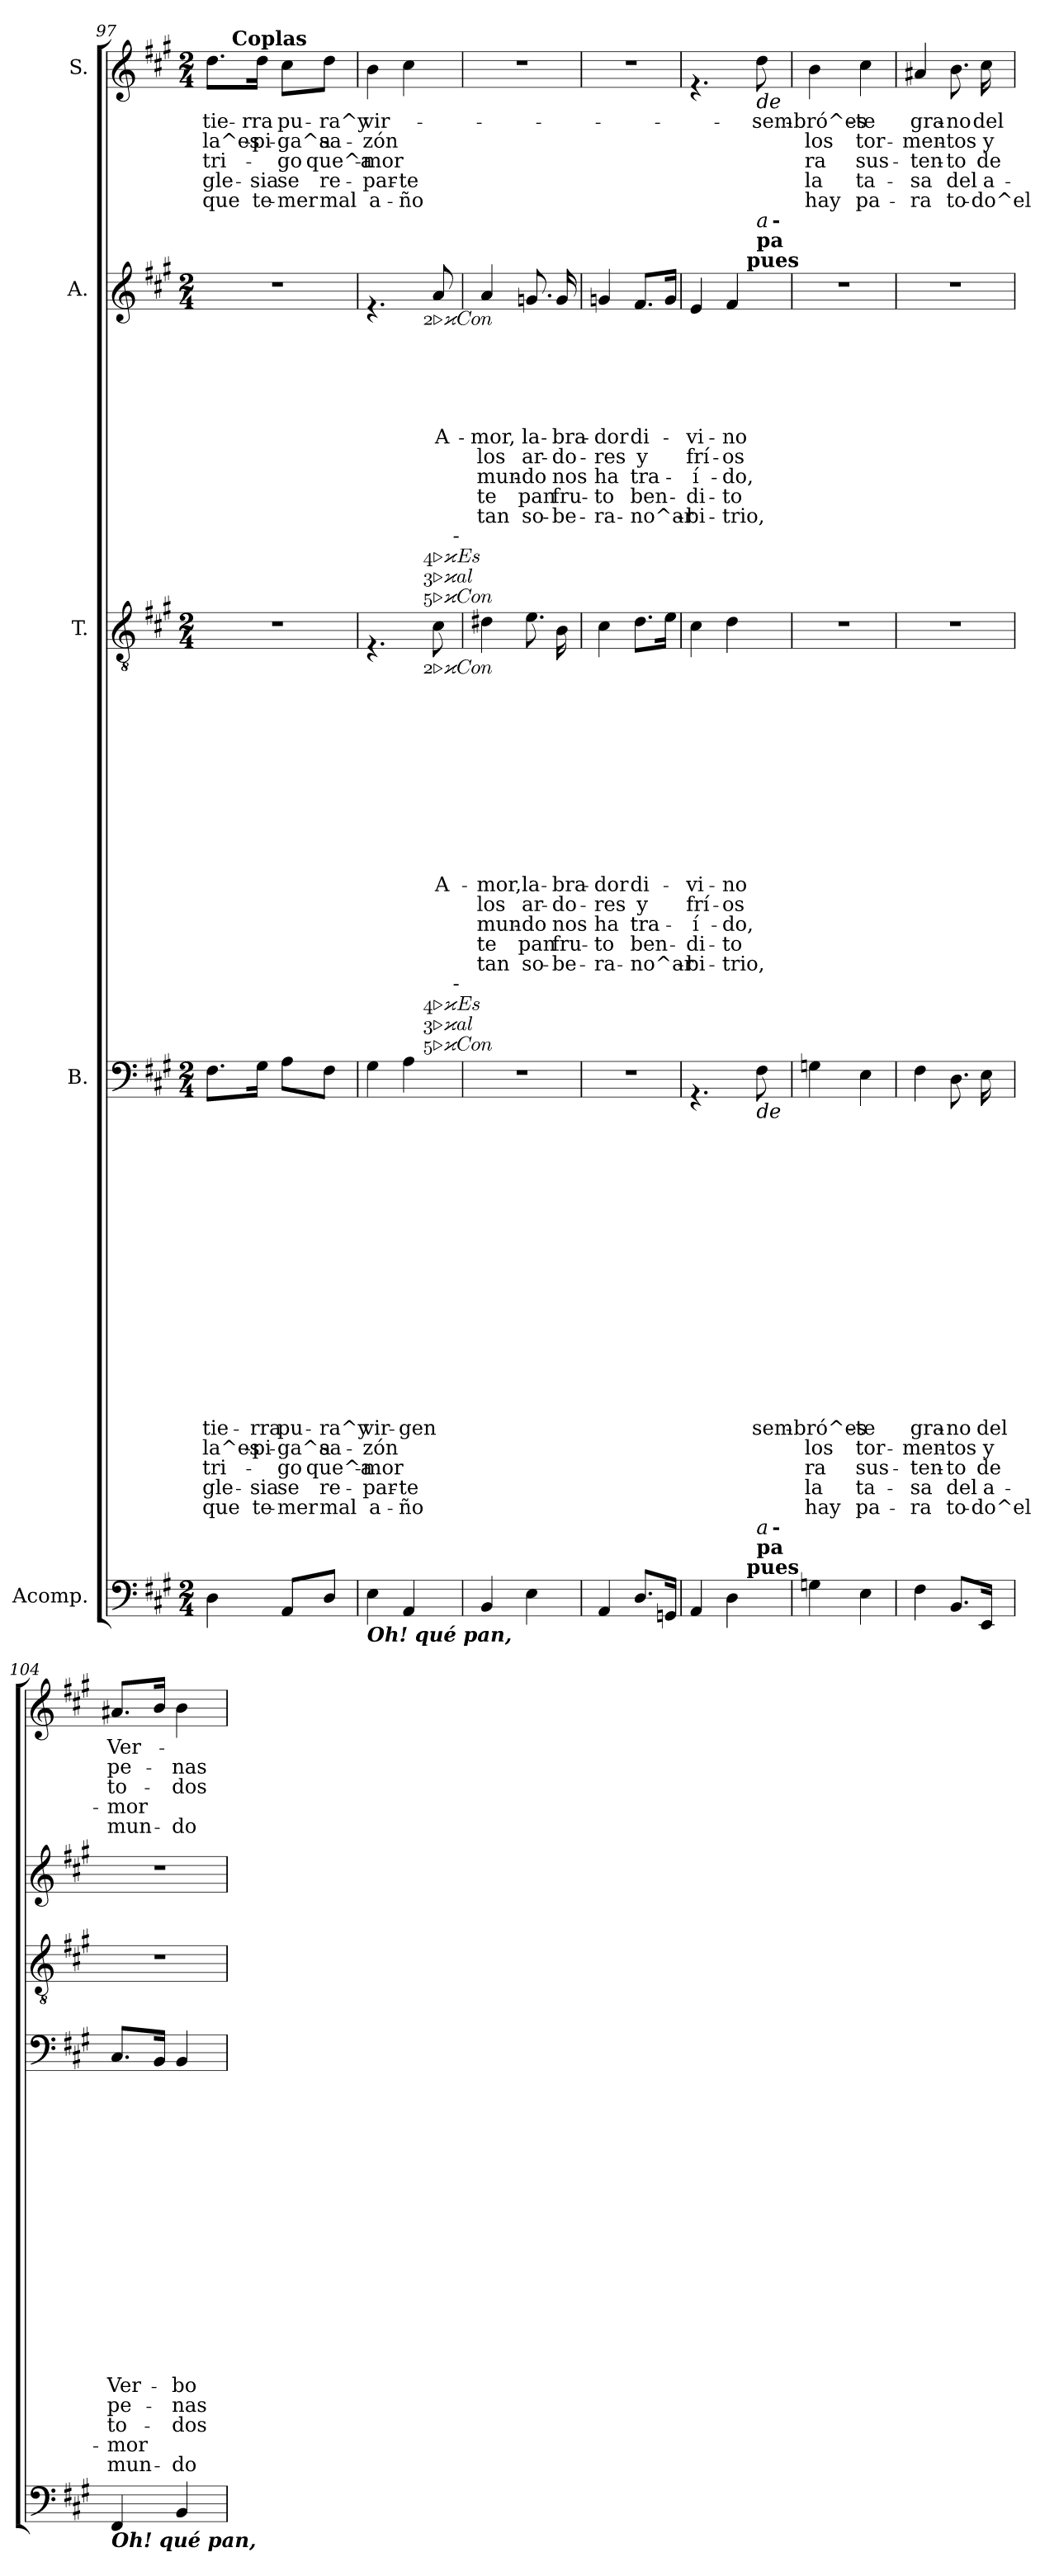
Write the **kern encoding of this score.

**kern	**kern	**text	**text	**text	**text	**text	**text	**text	**text	**text	**text	**text	**text	**text	**text	**text	**text	**text	**text	**text	**text	**kern	**text	**text	**text	**text	**text	**text	**text	**text	**text	**text	**text	**text	**text	**text	**text	**kern	**text	**text	**text	**text	**text	**text	**text	**text	**text	**text	**kern	**text	**text	**text	**text	**text
*part5	*part4	*part4	*part4	*part4	*part4	*part4	*part4	*part4	*part4	*part4	*part4	*part4	*part4	*part4	*part4	*part4	*part4	*part4	*part4	*part4	*part4	*part3	*part3	*part3	*part3	*part3	*part3	*part3	*part3	*part3	*part3	*part3	*part3	*part3	*part3	*part3	*part3	*part2	*part2	*part2	*part2	*part2	*part2	*part2	*part2	*part2	*part2	*part2	*part1	*part1	*part1	*part1	*part1	*part1
*staff5	*staff4	*staff4	*staff4	*staff4	*staff4	*staff4	*staff4	*staff4	*staff4	*staff4	*staff4	*staff4	*staff4	*staff4	*staff4	*staff4	*staff4	*staff4	*staff4	*staff4	*staff4	*staff3	*staff3	*staff3	*staff3	*staff3	*staff3	*staff3	*staff3	*staff3	*staff3	*staff3	*staff3	*staff3	*staff3	*staff3	*staff3	*staff2	*staff2	*staff2	*staff2	*staff2	*staff2	*staff2	*staff2	*staff2	*staff2	*staff2	*staff1	*staff1	*staff1	*staff1	*staff1	*staff1
*I"Acomp.	*I"B.	*	*	*	*	*	*	*	*	*	*	*	*	*	*	*	*	*	*	*	*	*I"T.	*	*	*	*	*	*	*	*	*	*	*	*	*	*	*	*I"A.	*	*	*	*	*	*	*	*	*	*	*I"S.	*	*	*	*	*
*clefF4	*clefF4	*	*	*	*	*	*	*	*	*	*	*	*	*	*	*	*	*	*	*	*	*clefGv2	*	*	*	*	*	*	*	*	*	*	*	*	*	*	*	*clefG2	*	*	*	*	*	*	*	*	*	*	*clefG2	*	*	*	*	*
*k[f#c#g#]	*k[f#c#g#]	*	*	*	*	*	*	*	*	*	*	*	*	*	*	*	*	*	*	*	*	*k[f#c#g#]	*	*	*	*	*	*	*	*	*	*	*	*	*	*	*	*k[f#c#g#]	*	*	*	*	*	*	*	*	*	*	*k[f#c#g#]	*	*	*	*	*
*A:	*A:	*	*	*	*	*	*	*	*	*	*	*	*	*	*	*	*	*	*	*	*	*A:	*	*	*	*	*	*	*	*	*	*	*	*	*	*	*	*A:	*	*	*	*	*	*	*	*	*	*	*A:	*	*	*	*	*
*M2/4	*M2/4	*	*	*	*	*	*	*	*	*	*	*	*	*	*	*	*	*	*	*	*	*M2/4	*	*	*	*	*	*	*	*	*	*	*	*	*	*	*	*M2/4	*	*	*	*	*	*	*	*	*	*	*M2/4	*	*	*	*	*
=97	=97	=97	=97	=97	=97	=97	=97	=97	=97	=97	=97	=97	=97	=97	=97	=97	=97	=97	=97	=97	=97	=97	=97	=97	=97	=97	=97	=97	=97	=97	=97	=97	=97	=97	=97	=97	=97	=97	=97	=97	=97	=97	=97	=97	=97	=97	=97	=97	=97	=97	=97	=97	=97	=97
!	!	!	!	!	!	!	!	!	!	!	!	!	!	!	!	!	!LO:LY:b	!LO:LY:b	!LO:LY:b	!LO:LY:b	!LO:LY:b	!	!	!	!	!	!	!	!	!	!	!	!	!	!	!	!	!	!	!	!	!	!	!	!	!	!	!	!	!LO:LY:b	!LO:LY:b	!LO:LY:b	!LO:LY:b	!LO:LY:b
*	*	*	*	*	*	*	*	*	*	*	*	*	*	*	*	*	*	*	*	*	*	*	*	*	*	*	*	*	*	*	*	*	*	*	*	*	*	*	*	*	*	*	*	*	*	*	*	*	*^	*	*	*	*	*
4D\	8.F#\L	.	.	.	.	.	.	.	.	.	.	.	.	.	.	.	tie-	la^es-	tri-	-gle-	que	2r	.	.	.	.	.	.	.	.	.	.	.	.	.	.	.	2r	.	.	.	.	.	.	.	.	.	.	8.dd\L	16.ryy	tie-	la^es-	tri-	-gle-	que
!	!	!	!	!	!	!	!	!	!	!	!	!	!	!	!	!	!	!	!	!	!	!	!	!	!	!	!	!	!	!	!	!	!	!	!	!	!	!	!	!	!	!	!	!	!	!	!	!	!	!LO:TX:a:B:t=Coplas	!	!	!	!	!
.	.	.	.	.	.	.	.	.	.	.	.	.	.	.	.	.	.	.	.	.	.	.	.	.	.	.	.	.	.	.	.	.	.	.	.	.	.	.	.	.	.	.	.	.	.	.	.	.	.	4ryy	.	.	.	.	.
!	!	!	!	!	!	!	!	!	!	!	!	!	!	!	!	!	!LO:LY:b	!LO:LY:b	!	!LO:LY:b	!LO:LY:b	!	!	!	!	!	!	!	!	!	!	!	!	!	!	!	!	!	!	!	!	!	!	!	!	!	!	!	!	!	!LO:LY:b	!LO:LY:b	!	!LO:LY:b	!LO:LY:b
.	16G#\Jk	.	.	.	.	.	.	.	.	.	.	.	.	.	.	.	-rra	-pi-	.	-sia	te-	.	.	.	.	.	.	.	.	.	.	.	.	.	.	.	.	.	.	.	.	.	.	.	.	.	.	.	16dd\Jk	.	-rra	-pi-	.	-sia	te-
!	!	!	!	!	!	!	!	!	!	!	!	!	!	!	!	!	!LO:LY:b	!LO:LY:b	!LO:LY:b	!LO:LY:b	!LO:LY:b	!	!	!	!	!	!	!	!	!	!	!	!	!	!	!	!	!	!	!	!	!	!	!	!	!	!	!	!	!	!LO:LY:b	!LO:LY:b	!LO:LY:b	!LO:LY:b	!LO:LY:b
8AA/L	8A\L	.	.	.	.	.	.	.	.	.	.	.	.	.	.	.	pu-	-ga^a	-go	se	-mer	.	.	.	.	.	.	.	.	.	.	.	.	.	.	.	.	.	.	.	.	.	.	.	.	.	.	.	8cc#\L	.	pu-	-ga^a	-go	se	-mer
.	.	.	.	.	.	.	.	.	.	.	.	.	.	.	.	.	.	.	.	.	.	.	.	.	.	.	.	.	.	.	.	.	.	.	.	.	.	.	.	.	.	.	.	.	.	.	.	.	.	8ryy	.	.	.	.	.
!	!	!	!	!	!	!	!	!	!	!	!	!	!	!	!	!	!LO:LY:b	!LO:LY:b	!LO:LY:b	!LO:LY:b	!LO:LY:b	!	!	!	!	!	!	!	!	!	!	!	!	!	!	!	!	!	!	!	!	!	!	!	!	!	!	!	!	!	!LO:LY:b	!LO:LY:b	!LO:LY:b	!LO:LY:b	!LO:LY:b
8D/J	8F#\J	.	.	.	.	.	.	.	.	.	.	.	.	.	.	.	-ra^y	sa-	que^a-	re-	mal	.	.	.	.	.	.	.	.	.	.	.	.	.	.	.	.	.	.	.	.	.	.	.	.	.	.	.	8dd\J	.	-ra^y	sa-	que^a-	re-	mal
.	.	.	.	.	.	.	.	.	.	.	.	.	.	.	.	.	.	.	.	.	.	.	.	.	.	.	.	.	.	.	.	.	.	.	.	.	.	.	.	.	.	.	.	.	.	.	.	.	.	32ryy	.	.	.	.	.
=98	=98	=98	=98	=98	=98	=98	=98	=98	=98	=98	=98	=98	=98	=98	=98	=98	=98	=98	=98	=98	=98	=98	=98	=98	=98	=98	=98	=98	=98	=98	=98	=98	=98	=98	=98	=98	=98	=98	=98	=98	=98	=98	=98	=98	=98	=98	=98	=98	=98	=98	=98	=98	=98	=98	=98
!LO:TX:b:Bi:t=Oh! qué pan,	!	!	!	!	!	!	!	!	!	!	!	!	!	!	!	!	!	!	!	!	!	!	!	!	!	!	!	!	!	!	!	!	!	!	!	!	!	!	!	!	!	!	!	!	!	!	!	!	!	!	!	!	!	!	!
!	!	!	!	!	!	!	!	!	!	!	!	!	!	!	!	!	!LO:LY:b	!LO:LY:b	!LO:LY:b	!LO:LY:b	!LO:LY:b	!	!	!	!	!	!	!	!	!	!	!	!	!	!	!	!	!	!	!	!	!	!	!	!	!	!	!	!	!	!LO:LY:b	!LO:LY:b	!LO:LY:b	!LO:LY:b	!LO:LY:b
*	*^	*	*	*	*	*	*	*	*	*	*	*	*	*	*	*	*	*	*	*	*	*^	*	*	*	*	*	*	*	*	*	*	*	*	*	*	*	*^	*	*	*	*	*	*	*	*	*	*	*v	*v	*	*	*	*	*
4E\	4G#\	4ryy	.	.	.	.	.	.	.	.	.	.	.	.	.	.	.	vir-	-zón	-mor	-par-	a-	4.rF	4ryy	.	.	.	.	.	.	.	.	.	.	.	.	.	.	.	4.rf	4ryy	.	.	.	.	.	.	.	.	.	.	4b\	vir-	-zón	-mor	-par-	a-
!	!	!	!	!	!	!	!	!	!	!	!	!	!	!	!	!	!	!LO:LY:b	!	!	!LO:LY:b	!LO:LY:b	!	!	!	!	!	!	!	!	!	!	!	!	!	!	!	!	!	!	!	!	!	!	!	!	!	!	!	!	!	!	!	!	!	!LO:LY:b	!LO:LY:b
4AA/	4A\	16.ryy	.	.	.	.	.	.	.	.	.	.	.	.	.	.	.	-gen	.	.	-te	-ño	.	16.ryy	.	.	.	.	.	.	.	.	.	.	.	.	.	.	.	.	16.ryy	.	.	.	.	.	.	.	.	.	.	4cc#\	.	.	.	-te	-ño
!	!	!	!	!	!	!	!	!	!	!	!	!	!	!	!	!	!	!	!	!	!	!	!	!	!	!	!	!	!	!	!	!	!	!	!	!	!	!	!	!	!LO:TX:b:i:t=2.Con	!	!	!	!	!	!	!	!	!	!	!	!	!	!	!	!
!	!	!	!	!	!	!	!	!	!	!	!	!	!	!	!	!	!	!	!	!	!	!	!	!LO:TX:a:B:t=5.Con	!	!	!	!	!	!	!	!	!	!	!	!	!	!	!	!	!	!	!	!	!	!	!	!	!	!	!	!	!	!	!	!	!
!	!	!	!	!	!	!	!	!	!	!	!	!	!	!	!	!	!	!	!	!	!	!	!	!LO:TX:b:i:t=2.Con	!	!	!	!	!	!	!	!	!	!	!	!	!	!	!	!	!	!	!	!	!	!	!	!	!	!	!	!	!	!	!	!	!
!	!	!	!	!	!	!	!	!	!	!	!	!	!	!	!	!	!	!	!	!	!	!	!	!LO:TX:a:B:t=3.al	!	!	!	!	!	!	!	!	!	!	!	!	!	!	!	!	!	!	!	!	!	!	!	!	!	!	!	!	!	!	!	!	!
!	!	!	!	!	!	!	!	!	!	!	!	!	!	!	!	!	!	!	!	!	!	!	!	!LO:TX:a:i:t=4.Es	!	!	!	!	!	!	!	!	!	!	!	!	!	!	!	!	!	!	!	!	!	!	!	!	!	!	!	!	!	!	!	!	!
!	!	!LO:TX:a:B:t=5.Con	!	!	!	!	!	!	!	!	!	!	!	!	!	!	!	!	!	!	!	!	!	!	!	!	!	!	!	!	!	!	!	!	!	!	!	!	!	!	!	!	!	!	!	!	!	!	!	!	!	!	!	!	!	!	!
!	!	!LO:TX:a:B:t=3.al	!	!	!	!	!	!	!	!	!	!	!	!	!	!	!	!	!	!	!	!	!	!	!	!	!	!	!	!	!	!	!	!	!	!	!	!	!	!	!	!	!	!	!	!	!	!	!	!	!	!	!	!	!	!	!
!	!	!LO:TX:a:i:t=4.Es	!	!	!	!	!	!	!	!	!	!	!	!	!	!	!	!	!	!	!	!	!	!	!	!	!	!	!	!	!	!	!	!	!	!	!	!	!	!	!	!	!	!	!	!	!	!	!	!	!	!	!	!	!	!	!
.	.	8ryy	.	.	.	.	.	.	.	.	.	.	.	.	.	.	.	.	.	.	.	.	.	8ryy	.	.	.	.	.	.	.	.	.	.	.	.	.	.	.	.	8ryy	.	.	.	.	.	.	.	.	.	.	.	.	.	.	.	.
!	!	!	!	!	!	!	!	!	!	!	!	!	!	!	!	!	!	!	!	!	!	!	!	!	!	!	!	!	!	!	!	!	!	!	!LO:LY:b	!	!	!	!	!	!	!	!	!	!	!	!LO:LY:b	!	!	!	!	!	!	!	!	!	!
.	.	.	.	.	.	.	.	.	.	.	.	.	.	.	.	.	.	.	.	.	.	.	8c#\	.	.	.	.	.	.	.	.	.	.	.	A-	.	.	.	.	8a/	.	.	.	.	.	.	A-	.	.	.	.	.	.	.	.	.	.
!	!	!	!	!	!	!	!	!	!	!	!	!	!	!	!	!	!	!	!	!	!	!	!	!LO:TX:a:i:t=-	!	!	!	!	!	!	!	!	!	!	!	!	!	!	!	!	!	!	!	!	!	!	!	!	!	!	!	!	!	!	!	!	!
!	!	!LO:TX:a:i:t=-	!	!	!	!	!	!	!	!	!	!	!	!	!	!	!	!	!	!	!	!	!	!	!	!	!	!	!	!	!	!	!	!	!	!	!	!	!	!	!	!	!	!	!	!	!	!	!	!	!	!	!	!	!	!	!
.	.	32ryy	.	.	.	.	.	.	.	.	.	.	.	.	.	.	.	.	.	.	.	.	.	32ryy	.	.	.	.	.	.	.	.	.	.	.	.	.	.	.	.	32ryy	.	.	.	.	.	.	.	.	.	.	.	.	.	.	.	.
!!LO:PB:g=z
=99	=99	=99	=99	=99	=99	=99	=99	=99	=99	=99	=99	=99	=99	=99	=99	=99	=99	=99	=99	=99	=99	=99	=99	=99	=99	=99	=99	=99	=99	=99	=99	=99	=99	=99	=99	=99	=99	=99	=99	=99	=99	=99	=99	=99	=99	=99	=99	=99	=99	=99	=99	=99	=99	=99	=99	=99	=99
!	!	!	!	!	!	!	!	!	!	!	!	!	!	!	!	!	!	!	!	!	!	!	!	!	!	!	!	!	!	!	!	!	!	!	!LO:LY:b	!LO:LY:b	!LO:LY:b	!LO:LY:b	!LO:LY:b	!	!	!	!	!	!	!	!LO:LY:b	!LO:LY:b	!LO:LY:b	!LO:LY:b	!LO:LY:b	!	!	!	!	!	!
*	*v	*v	*	*	*	*	*	*	*	*	*	*	*	*	*	*	*	*	*	*	*	*	*	*	*	*	*	*	*	*	*	*	*	*	*	*	*	*	*	*v	*v	*	*	*	*	*	*	*	*	*	*	*	*	*	*	*	*
*	*	*	*	*	*	*	*	*	*	*	*	*	*	*	*	*	*	*	*	*	*	*v	*v	*	*	*	*	*	*	*	*	*	*	*	*	*	*	*	*	*	*	*	*	*	*	*	*	*	*	*	*	*	*	*	*
4BB/	2r	.	.	.	.	.	.	.	.	.	.	.	.	.	.	.	.	.	.	.	.	4d#X\	.	.	.	.	.	.	.	.	.	.	-mor,	los	mun-	te	tan	4a/	.	.	.	.	.	-mor,	los	mun-	te	tan	2r	.	.	.	.	.
!	!	!	!	!	!	!	!	!	!	!	!	!	!	!	!	!	!	!	!	!	!	!	!	!	!	!	!	!	!	!	!	!	!LO:LY:b	!LO:LY:b	!LO:LY:b	!LO:LY:b	!LO:LY:b	!	!	!	!	!	!	!LO:LY:b	!LO:LY:b	!LO:LY:b	!LO:LY:b	!LO:LY:b	!	!	!	!	!	!
4E\	.	.	.	.	.	.	.	.	.	.	.	.	.	.	.	.	.	.	.	.	.	8.e\	.	.	.	.	.	.	.	.	.	.	la-	ar-	-do	pan	so-	8.gn/	.	.	.	.	.	la-	ar-	-do	pan	so-	.	.	.	.	.	.
!	!	!	!	!	!	!	!	!	!	!	!	!	!	!	!	!	!	!	!	!	!	!	!	!	!	!	!	!	!	!	!	!	!LO:LY:b	!LO:LY:b	!LO:LY:b	!LO:LY:b	!LO:LY:b	!	!	!	!	!	!	!LO:LY:b	!LO:LY:b	!LO:LY:b	!LO:LY:b	!LO:LY:b	!	!	!	!	!	!
.	.	.	.	.	.	.	.	.	.	.	.	.	.	.	.	.	.	.	.	.	.	16B\	.	.	.	.	.	.	.	.	.	.	-bra-	-do-	nos	fru-	-be-	16g/	.	.	.	.	.	-bra-	-do-	nos	fru-	-be-	.	.	.	.	.	.
=100	=100	=100	=100	=100	=100	=100	=100	=100	=100	=100	=100	=100	=100	=100	=100	=100	=100	=100	=100	=100	=100	=100	=100	=100	=100	=100	=100	=100	=100	=100	=100	=100	=100	=100	=100	=100	=100	=100	=100	=100	=100	=100	=100	=100	=100	=100	=100	=100	=100	=100	=100	=100	=100	=100
!	!	!	!	!	!	!	!	!	!	!	!	!	!	!	!	!	!	!	!	!	!	!	!	!	!	!	!	!	!	!	!	!	!LO:LY:b	!LO:LY:b	!LO:LY:b	!LO:LY:b	!LO:LY:b	!	!	!	!	!	!	!LO:LY:b	!LO:LY:b	!LO:LY:b	!LO:LY:b	!LO:LY:b	!	!	!	!	!	!
4AA/	2r	.	.	.	.	.	.	.	.	.	.	.	.	.	.	.	.	.	.	.	.	4c#\	.	.	.	.	.	.	.	.	.	.	-dor	-res	ha	-to	-ra-	4gn/	.	.	.	.	.	-dor	-res	ha	-to	-ra-	2r	.	.	.	.	.
!	!	!	!	!	!	!	!	!	!	!	!	!	!	!	!	!	!	!	!	!	!	!	!	!	!	!	!	!	!	!	!	!	!LO:LY:b	!LO:LY:b	!LO:LY:b	!LO:LY:b	!LO:LY:b	!	!	!	!	!	!	!LO:LY:b	!LO:LY:b	!LO:LY:b	!LO:LY:b	!LO:LY:b	!	!	!	!	!	!
8.D/L	.	.	.	.	.	.	.	.	.	.	.	.	.	.	.	.	.	.	.	.	.	8.d\L	.	.	.	.	.	.	.	.	.	.	di-	y	tra-	ben-	-no^ar-	8.f#/L	.	.	.	.	.	di-	y	tra-	ben-	-no^ar-	.	.	.	.	.	.
16GGn/Jk	.	.	.	.	.	.	.	.	.	.	.	.	.	.	.	.	.	.	.	.	.	16e\Jk	.	.	.	.	.	.	.	.	.	.	.	.	.	.	.	16g/Jk	.	.	.	.	.	.	.	.	.	.	.	.	.	.	.	.
=101	=101	=101	=101	=101	=101	=101	=101	=101	=101	=101	=101	=101	=101	=101	=101	=101	=101	=101	=101	=101	=101	=101	=101	=101	=101	=101	=101	=101	=101	=101	=101	=101	=101	=101	=101	=101	=101	=101	=101	=101	=101	=101	=101	=101	=101	=101	=101	=101	=101	=101	=101	=101	=101	=101
!	!	!	!	!	!	!	!	!	!	!	!	!	!	!	!	!	!	!	!	!	!	!	!	!	!	!	!	!	!	!	!	!	!LO:LY:b	!LO:LY:b	!LO:LY:b	!LO:LY:b	!LO:LY:b	!	!	!	!	!	!	!LO:LY:b	!LO:LY:b	!LO:LY:b	!LO:LY:b	!LO:LY:b	!	!	!	!	!	!
*^	*	*	*	*	*	*	*	*	*	*	*	*	*	*	*	*	*	*	*	*	*	*	*	*	*	*	*	*	*	*	*	*	*	*	*	*	*	*^	*	*	*	*	*	*	*	*	*	*	*	*	*	*	*	*
*	*^	*	*	*	*	*	*	*	*	*	*	*	*	*	*	*	*	*	*	*	*	*	*	*	*	*	*	*	*	*	*	*	*	*	*	*	*	*	*	*^	*	*	*	*	*	*	*	*	*	*	*	*	*	*	*	*
*	*	*^	*	*	*	*	*	*	*	*	*	*	*	*	*	*	*	*	*	*	*	*	*	*	*	*	*	*	*	*	*	*	*	*	*	*	*	*	*	*	*	*^	*	*	*	*	*	*	*	*	*	*	*	*	*	*	*	*
4AA/	4ryy	4.ryy	4..ryy	4.rAA	.	.	.	.	.	.	.	.	.	.	.	.	.	.	.	.	.	.	.	.	4c#\	.	.	.	.	.	.	.	.	.	.	-vi-	frí-	-í-	-di-	-bi-	4e/	4ryy	4.ryy	4..ryy	.	.	.	.	.	-vi-	frí-	-í-	-di-	-bi-	4.rf	.	.	.	.	.
!	!	!	!	!	!	!	!	!	!	!	!	!	!	!	!	!	!	!	!	!	!	!	!	!	!	!	!	!	!	!	!	!	!	!	!	!LO:LY:b	!LO:LY:b	!LO:LY:b	!LO:LY:b	!LO:LY:b	!	!	!	!	!	!	!	!	!	!LO:LY:b	!LO:LY:b	!LO:LY:b	!LO:LY:b	!LO:LY:b	!	!	!	!	!	!
4D\	16.ryy	.	.	.	.	.	.	.	.	.	.	.	.	.	.	.	.	.	.	.	.	.	.	.	4d\	.	.	.	.	.	.	.	.	.	.	-no	-os	-do,	-to	-trio,	4f#/	16.ryy	.	.	.	.	.	.	.	-no	-os	-do,	-to	-trio,	.	.	.	.	.	.
!	!	!	!	!	!	!	!	!	!	!	!	!	!	!	!	!	!	!	!	!	!	!	!	!	!	!	!	!	!	!	!	!	!	!	!	!	!	!	!	!	!	!LO:TX:a:B:t=pues	!	!	!	!	!	!	!	!	!	!	!	!	!	!	!	!	!	!
!	!LO:TX:a:B:t=pues	!	!	!	!	!	!	!	!	!	!	!	!	!	!	!	!	!	!	!	!	!	!	!	!	!	!	!	!	!	!	!	!	!	!	!	!	!	!	!	!	!	!	!	!	!	!	!	!	!	!	!	!	!	!	!	!	!	!	!
.	8ryy	.	.	.	.	.	.	.	.	.	.	.	.	.	.	.	.	.	.	.	.	.	.	.	.	.	.	.	.	.	.	.	.	.	.	.	.	.	.	.	.	8ryy	.	.	.	.	.	.	.	.	.	.	.	.	.	.	.	.	.	.
!	!	!	!	!	!	!	!	!	!	!	!	!	!	!	!	!	!	!	!	!	!	!	!	!	!	!	!	!	!	!	!	!	!	!	!	!	!	!	!	!	!	!	!	!	!	!	!	!	!	!	!	!	!	!	!LO:TX:b:i:t=de	!	!	!	!	!
!	!	!	!	!	!	!	!	!	!	!	!	!	!	!	!	!	!	!	!	!	!	!	!	!	!	!	!	!	!	!	!	!	!	!	!	!	!	!	!	!	!	!	!LO:TX:a:B:t=pa	!	!	!	!	!	!	!	!	!	!	!	!	!	!	!	!	!
!	!	!	!	!	!	!	!	!	!	!	!	!	!	!	!	!	!	!	!	!	!	!	!	!	!	!	!	!	!	!	!	!	!	!	!	!	!	!	!	!	!	!	!LO:TX:a:i:t=a	!	!	!	!	!	!	!	!	!	!	!	!	!	!	!	!	!
!	!	!	!	!LO:TX:b:i:t=de	!	!	!	!	!	!	!	!	!	!	!	!	!	!	!	!	!	!	!	!	!	!	!	!	!	!	!	!	!	!	!	!	!	!	!	!	!	!	!	!	!	!	!	!	!	!	!	!	!	!	!	!	!	!	!	!
!	!	!LO:TX:a:B:t=pa	!	!	!	!	!	!	!	!	!	!	!	!	!	!	!	!	!	!	!	!	!	!	!	!	!	!	!	!	!	!	!	!	!	!	!	!	!	!	!	!	!	!	!	!	!	!	!	!	!	!	!	!	!	!	!	!	!	!
!	!	!LO:TX:a:i:t=a	!	!	!	!	!	!	!	!	!	!	!	!	!	!	!	!	!	!	!	!	!	!	!	!	!	!	!	!	!	!	!	!	!	!	!	!	!	!	!	!	!	!	!	!	!	!	!	!	!	!	!	!	!	!	!	!	!	!
!	!	!	!	!	!	!	!	!	!	!	!	!	!	!	!	!	!	!	!	!LO:LY:b	!	!	!	!	!	!	!	!	!	!	!	!	!	!	!	!	!	!	!	!	!	!	!	!	!	!	!	!	!	!	!	!	!	!	!	!LO:LY:b	!	!	!	!
.	.	8ryy	.	8F#\	.	.	.	.	.	.	.	.	.	.	.	.	.	.	.	sem-	.	.	.	.	.	.	.	.	.	.	.	.	.	.	.	.	.	.	.	.	.	.	8ryy	.	.	.	.	.	.	.	.	.	.	.	8dd\	sem-	.	.	.	.
!	!	!	!	!	!	!	!	!	!	!	!	!	!	!	!	!	!	!	!	!	!	!	!	!	!	!	!	!	!	!	!	!	!	!	!	!	!	!	!	!	!	!	!	!LO:TX:a:B:t=-	!	!	!	!	!	!	!	!	!	!	!	!	!	!	!	!
!	!	!	!LO:TX:a:B:t=-	!	!	!	!	!	!	!	!	!	!	!	!	!	!	!	!	!	!	!	!	!	!	!	!	!	!	!	!	!	!	!	!	!	!	!	!	!	!	!	!	!	!	!	!	!	!	!	!	!	!	!	!	!	!	!	!	!
.	.	.	16ryy	.	.	.	.	.	.	.	.	.	.	.	.	.	.	.	.	.	.	.	.	.	.	.	.	.	.	.	.	.	.	.	.	.	.	.	.	.	.	.	.	16ryy	.	.	.	.	.	.	.	.	.	.	.	.	.	.	.	.
.	32ryy	.	.	.	.	.	.	.	.	.	.	.	.	.	.	.	.	.	.	.	.	.	.	.	.	.	.	.	.	.	.	.	.	.	.	.	.	.	.	.	.	32ryy	.	.	.	.	.	.	.	.	.	.	.	.	.	.	.	.	.	.
!!LO:PB:g=z
=102	=102	=102	=102	=102	=102	=102	=102	=102	=102	=102	=102	=102	=102	=102	=102	=102	=102	=102	=102	=102	=102	=102	=102	=102	=102	=102	=102	=102	=102	=102	=102	=102	=102	=102	=102	=102	=102	=102	=102	=102	=102	=102	=102	=102	=102	=102	=102	=102	=102	=102	=102	=102	=102	=102	=102	=102	=102	=102	=102	=102
!	!	!	!	!	!	!	!	!	!	!	!	!	!	!	!	!	!	!	!	!LO:LY:b	!LO:LY:b	!LO:LY:b	!LO:LY:b	!LO:LY:b	!	!	!	!	!	!	!	!	!	!	!	!	!	!	!	!	!	!	!	!	!	!	!	!	!	!	!	!	!	!	!	!LO:LY:b	!LO:LY:b	!LO:LY:b	!LO:LY:b	!LO:LY:b
*v	*v	*v	*v	*	*	*	*	*	*	*	*	*	*	*	*	*	*	*	*	*	*	*	*	*	*	*	*	*	*	*	*	*	*	*	*	*	*	*	*	*	*v	*v	*v	*v	*	*	*	*	*	*	*	*	*	*	*	*	*	*	*	*
4Gn\	4Gn\	.	.	.	.	.	.	.	.	.	.	.	.	.	.	.	-bró^es-	los	ra	la	hay	2r	.	.	.	.	.	.	.	.	.	.	.	.	.	.	.	2r	.	.	.	.	.	.	.	.	.	.	4b\	-bró^es-	los	ra	la	hay
!	!	!	!	!	!	!	!	!	!	!	!	!	!	!	!	!	!LO:LY:b	!LO:LY:b	!LO:LY:b	!LO:LY:b	!LO:LY:b	!	!	!	!	!	!	!	!	!	!	!	!	!	!	!	!	!	!	!	!	!	!	!	!	!	!	!	!	!LO:LY:b	!LO:LY:b	!LO:LY:b	!LO:LY:b	!LO:LY:b
4E\	4E\	.	.	.	.	.	.	.	.	.	.	.	.	.	.	.	-te	tor-	sus-	ta-	pa-	.	.	.	.	.	.	.	.	.	.	.	.	.	.	.	.	.	.	.	.	.	.	.	.	.	.	.	4cc#\	-te	tor-	sus-	ta-	pa-
=103	=103	=103	=103	=103	=103	=103	=103	=103	=103	=103	=103	=103	=103	=103	=103	=103	=103	=103	=103	=103	=103	=103	=103	=103	=103	=103	=103	=103	=103	=103	=103	=103	=103	=103	=103	=103	=103	=103	=103	=103	=103	=103	=103	=103	=103	=103	=103	=103	=103	=103	=103	=103	=103	=103
!	!	!	!	!	!	!	!	!	!	!	!	!	!	!	!	!	!LO:LY:b	!LO:LY:b	!LO:LY:b	!LO:LY:b	!LO:LY:b	!	!	!	!	!	!	!	!	!	!	!	!	!	!	!	!	!	!	!	!	!	!	!	!	!	!	!	!	!LO:LY:b	!LO:LY:b	!LO:LY:b	!LO:LY:b	!LO:LY:b
4F#\	4F#\	.	.	.	.	.	.	.	.	.	.	.	.	.	.	.	gra-	-men-	-ten-	-sa	-ra	2r	.	.	.	.	.	.	.	.	.	.	.	.	.	.	.	2r	.	.	.	.	.	.	.	.	.	.	4a#X/	gra-	-men-	-ten-	-sa	-ra
!	!	!	!	!	!	!	!	!	!	!	!	!	!	!	!	!	!LO:LY:b	!LO:LY:b	!LO:LY:b	!LO:LY:b	!LO:LY:b	!	!	!	!	!	!	!	!	!	!	!	!	!	!	!	!	!	!	!	!	!	!	!	!	!	!	!	!	!LO:LY:b	!LO:LY:b	!LO:LY:b	!LO:LY:b	!LO:LY:b
8.BB/L	8.D\	.	.	.	.	.	.	.	.	.	.	.	.	.	.	.	-no	-tos	-to	del	to-	.	.	.	.	.	.	.	.	.	.	.	.	.	.	.	.	.	.	.	.	.	.	.	.	.	.	.	8.b\	-no	-tos	-to	del	to-
!	!	!	!	!	!	!	!	!	!	!	!	!	!	!	!	!	!LO:LY:b	!LO:LY:b	!LO:LY:b	!LO:LY:b	!LO:LY:b	!	!	!	!	!	!	!	!	!	!	!	!	!	!	!	!	!	!	!	!	!	!	!	!	!	!	!	!	!LO:LY:b	!LO:LY:b	!LO:LY:b	!LO:LY:b	!LO:LY:b
16EE/Jk	16E\	.	.	.	.	.	.	.	.	.	.	.	.	.	.	.	del	y	de	a-	-do^el	.	.	.	.	.	.	.	.	.	.	.	.	.	.	.	.	.	.	.	.	.	.	.	.	.	.	.	16cc#\	del	y	de	a-	-do^el
=104	=104	=104	=104	=104	=104	=104	=104	=104	=104	=104	=104	=104	=104	=104	=104	=104	=104	=104	=104	=104	=104	=104	=104	=104	=104	=104	=104	=104	=104	=104	=104	=104	=104	=104	=104	=104	=104	=104	=104	=104	=104	=104	=104	=104	=104	=104	=104	=104	=104	=104	=104	=104	=104	=104
!LO:TX:b:Bi:t=Oh! qué pan,	!	!	!	!	!	!	!	!	!	!	!	!	!	!	!	!	!	!	!	!	!	!	!	!	!	!	!	!	!	!	!	!	!	!	!	!	!	!	!	!	!	!	!	!	!	!	!	!	!	!	!	!	!	!
!	!	!	!	!	!	!	!	!	!	!	!	!	!	!	!	!	!LO:LY:b	!LO:LY:b	!LO:LY:b	!LO:LY:b	!LO:LY:b	!	!	!	!	!	!	!	!	!	!	!	!	!	!	!	!	!	!	!	!	!	!	!	!	!	!	!	!	!LO:LY:b	!LO:LY:b	!LO:LY:b	!LO:LY:b	!LO:LY:b
4FF#/	8.C#/L	.	.	.	.	.	.	.	.	.	.	.	.	.	.	.	Ver-	pe-	to-	-mor	mun-	2r	.	.	.	.	.	.	.	.	.	.	.	.	.	.	.	2r	.	.	.	.	.	.	.	.	.	.	8.a#X/L	Ver-	pe-	to-	-mor	mun-
.	16BB/Jk	.	.	.	.	.	.	.	.	.	.	.	.	.	.	.	.	.	.	.	.	.	.	.	.	.	.	.	.	.	.	.	.	.	.	.	.	.	.	.	.	.	.	.	.	.	.	.	16b/Jk	.	.	.	.	.
!	!	!	!	!	!	!	!	!	!	!	!	!	!	!	!	!	!LO:LY:b	!LO:LY:b	!LO:LY:b	!	!LO:LY:b	!	!	!	!	!	!	!	!	!	!	!	!	!	!	!	!	!	!	!	!	!	!	!	!	!	!	!	!	!	!LO:LY:b	!LO:LY:b	!	!LO:LY:b
4BB/	4BB/	.	.	.	.	.	.	.	.	.	.	.	.	.	.	.	-bo	-nas	-dos	.	-do	.	.	.	.	.	.	.	.	.	.	.	.	.	.	.	.	.	.	.	.	.	.	.	.	.	.	.	4b\	.	-nas	-dos	.	-do
=	=	=	=	=	=	=	=	=	=	=	=	=	=	=	=	=	=	=	=	=	=	=	=	=	=	=	=	=	=	=	=	=	=	=	=	=	=	=	=	=	=	=	=	=	=	=	=	=	=	=	=	=	=	=
*-	*-	*-	*-	*-	*-	*-	*-	*-	*-	*-	*-	*-	*-	*-	*-	*-	*-	*-	*-	*-	*-	*-	*-	*-	*-	*-	*-	*-	*-	*-	*-	*-	*-	*-	*-	*-	*-	*-	*-	*-	*-	*-	*-	*-	*-	*-	*-	*-	*-	*-	*-	*-	*-	*-
